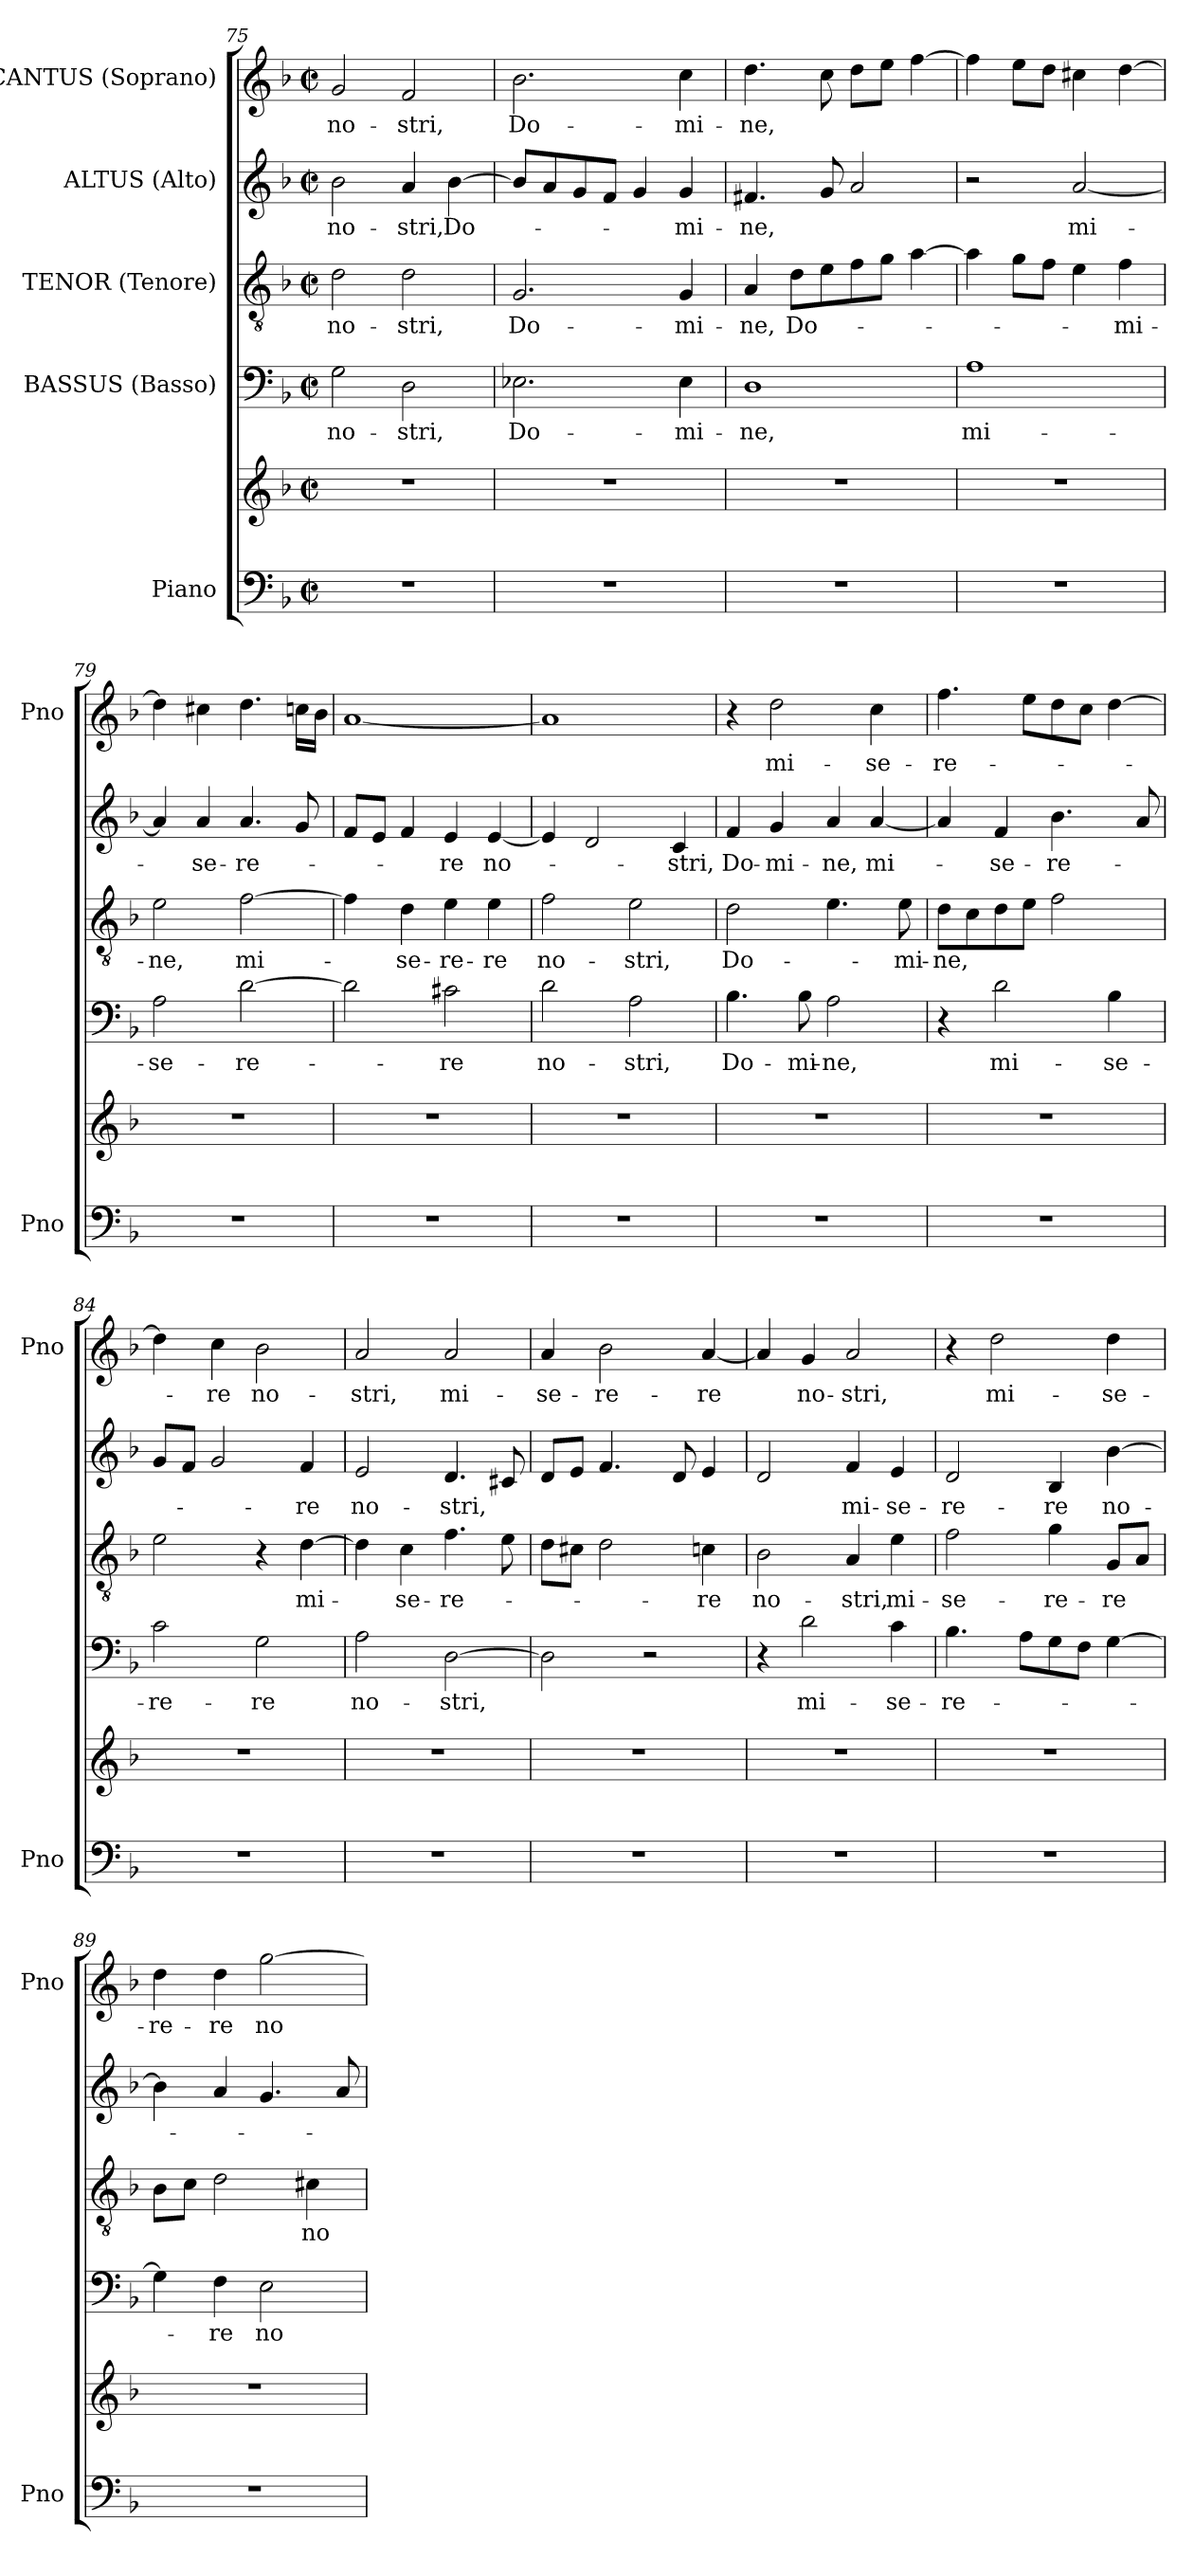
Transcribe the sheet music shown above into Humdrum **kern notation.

**kern	**kern	**kern	**text	**kern	**text	**kern	**text	**kern	**text
*part5	*part5	*part4	*part4	*part3	*part3	*part2	*part2	*part1	*part1
*staff6	*staff5	*staff4	*staff4	*staff3	*staff3	*staff2	*staff2	*staff1	*staff1
*I"Piano	*	*I"BASSUS (Basso)	*	*I"TENOR (Tenore)	*	*I"ALTUS (Alto)	*	*I"CANTUS (Soprano)	*
*I'Pno	*	*	*	*	*	*	*	*I'Pno	*
*clefF4	*clefG2	*clefF4	*	*clefGv2	*	*clefG2	*	*clefG2	*
*k[b-]	*k[b-]	*k[b-]	*	*k[b-]	*	*k[b-]	*	*k[b-]	*
*F:	*F:	*F:	*	*F:	*	*F:	*	*F:	*
*M2/2	*M2/2	*M2/2	*	*M2/2	*	*M2/2	*	*M2/2	*
*met(c|)	*met(c|)	*met(c|)	*	*met(c|)	*	*met(c|)	*	*met(c|)	*
=75	=75	=75	=75	=75	=75	=75	=75	=75	=75
1r	1r	2G\	no-	2d\	no-	2b-\	no-	2g/	no-
.	.	2D\	-stri,	2d\	-stri,	4a/	-stri,	2f/	-stri,
.	.	.	.	.	.	[4b-\	Do-	.	.
=76	=76	=76	=76	=76	=76	=76	=76	=76	=76
1r	1r	2.E-X\	Do-	2.G/	Do-	8b-/L]	.	2.b-\	Do-
.	.	.	.	.	.	8a/	.	.	.
.	.	.	.	.	.	8g/	.	.	.
.	.	.	.	.	.	8f/J	.	.	.
.	.	.	.	.	.	4g/	.	.	.
.	.	4E-\	-mi-	4G/	-mi-	4g/	-mi-	4cc\	-mi-
=77	=77	=77	=77	=77	=77	=77	=77	=77	=77
1r	1r	1D	-ne,	4A/	-ne,	4.f#X/	-ne,	4.dd\	-ne,
.	.	.	.	8d\L	Do-	.	.	.	.
.	.	.	.	8e\	.	8g/	.	8cc\	.
.	.	.	.	8f\	.	2a/	.	8dd\L	.
.	.	.	.	8g\J	.	.	.	8ee\J	.
.	.	.	.	[4a\	.	.	.	[4ff\	.
=78	=78	=78	=78	=78	=78	=78	=78	=78	=78
1r	1r	1A	mi-	4a\]	.	2r	.	4ff\]	.
.	.	.	.	8g\L	.	.	.	8ee\L	.
.	.	.	.	8f\J	.	.	.	8dd\J	.
.	.	.	.	4e\	.	[2a/	mi-	4cc#\	.
.	.	.	.	4f\	-mi-	.	.	[4dd\	.
!!LO:LB:g=z
=79	=79	=79	=79	=79	=79	=79	=79	=79	=79
1r	1r	2A\	-se-	2e\	-ne,	4a/]	-­	4dd\]	.
.	.	.	.	.	.	4a/	se-	4cc#\	.
.	.	[2d\	-re-	[2f\	mi-	4.a/	-re-	4.dd\	.
.	.	.	.	.	.	8g/	.	16cc\LL	.
.	.	.	.	.	.	.	.	16b-\JJ	.
=80	=80	=80	=80	=80	=80	=80	=80	=80	=80
1r	1r	2d\]	.	4f\]	.	8f/L	.	[1a	.
.	.	.	.	.	.	8e/J	.	.	.
.	.	.	.	4d\	-se-	4f/	.	.	.
.	.	2c#X\	-re	4e\	-re-	4e/	-re	.	.
.	.	.	.	4e\	-re	[4e/	no-	.	.
=81	=81	=81	=81	=81	=81	=81	=81	=81	=81
1r	1r	2d\	no-	2f\	no-	4e/]	.	1a]	.
.	.	.	.	.	.	2d/	.	.	.
.	.	2A\	-stri,	2e\	-stri,	.	.	.	.
.	.	.	.	.	.	4c/	-stri,	.	.
=82	=82	=82	=82	=82	=82	=82	=82	=82	=82
1r	1r	4.B-\	Do-	2d\	Do-	4f/	Do-	4r	.
.	.	.	.	.	.	4g/	-mi-	2dd\	mi-
.	.	8B-\	-mi-	.	.	.	.	.	.
.	.	2A\	-ne,	4.e\	.	4a/	-ne,	.	.
.	.	.	.	.	.	[4a/	mi-	4cc\	-se-
.	.	.	.	8e\	-mi-	.	.	.	.
=83	=83	=83	=83	=83	=83	=83	=83	=83	=83
1r	1r	4r	.	8d\L	-ne,	4a/]	.	4.ff\	-re-
.	.	.	.	8c\	.	.	.	.	.
.	.	2d\	mi-	8d\	.	4f/	-se-	.	.
.	.	.	.	8e\J	.	.	.	8ee\L	.
.	.	.	.	2f\	.	4.b-\	-re-	8dd\	.
.	.	.	.	.	.	.	.	8cc\J	.
.	.	4B-\	-se-	.	.	.	.	[4dd\	.
.	.	.	.	.	.	8a/	.	.	.
=84	=84	=84	=84	=84	=84	=84	=84	=84	=84
1r	1r	2c\	-re-	2e\	.	8g/L	.	4dd\]	.
.	.	.	.	.	.	8f/J	.	.	.
.	.	.	.	.	.	2g/	.	4cc\	-re
.	.	2G\	-re	4r	.	.	.	2b-\	no-
.	.	.	.	[4d\	mi-	4f/	-re	.	.
!!LO:LB:g=z
=85	=85	=85	=85	=85	=85	=85	=85	=85	=85
1r	1r	2A\	no-	4d\]	-­	2e/	no-	2a/	-stri,
.	.	.	.	4c\	se-	.	.	.	.
.	.	[2D\	-stri,	4.f\	-re-	4.d/	-stri,	2a/	mi-
.	.	.	.	8e\	.	8c#/	.	.	.
=86	=86	=86	=86	=86	=86	=86	=86	=86	=86
1r	1r	2D\]	.	8d\L	.	8d/L	.	4a/	-se-
.	.	.	.	8c#\J	.	8e/J	.	.	.
.	.	.	.	2d\	.	4.f/	.	2b-\	-re-
.	.	2r	.	.	.	.	.	.	.
.	.	.	.	.	.	8d/	.	.	.
.	.	.	.	4c\	-re	4e/	.	[4a/	-re
=87	=87	=87	=87	=87	=87	=87	=87	=87	=87
1r	1r	4r	.	2B-\	no-	2d/	.	4a/]	.
.	.	2d\	mi-	.	.	.	.	4g/	no-
.	.	.	.	4A/	-stri,	4f/	mi-	2a/	-stri,
.	.	4c\	-se-	4e\	mi-	4e/	-se-	.	.
=88	=88	=88	=88	=88	=88	=88	=88	=88	=88
1r	1r	4.B-\	-re-	2f\	-se-	2d/	-re-	4r	.
.	.	.	.	.	.	.	.	2dd\	mi-
.	.	8A\L	.	.	.	.	.	.	.
.	.	8G\	.	4g\	-re-	4B-/	-re	.	.
.	.	8F\J	.	.	.	.	.	.	.
.	.	[4G\	.	8G/L	-re	[4b-\	no-	4dd\	-se-
.	.	.	.	8A/J	.	.	.	.	.
=89	=89	=89	=89	=89	=89	=89	=89	=89	=89
1r	1r	4G\]	.	8B-\L	.	4b-\]	.	4dd\	-re-
.	.	.	.	8c\J	.	.	.	.	.
.	.	4F\	-re	2d\	.	4a/	.	4dd\	-re
.	.	2E\	no-	.	.	4.g/	.	[2gg\	no-
.	.	.	.	4c#\	no-	.	.	.	.
.	.	.	.	.	.	8a/	.	.	.
=	=	=	=	=	=	=	=	=	=
*-	*-	*-	*-	*-	*-	*-	*-	*-	*-
